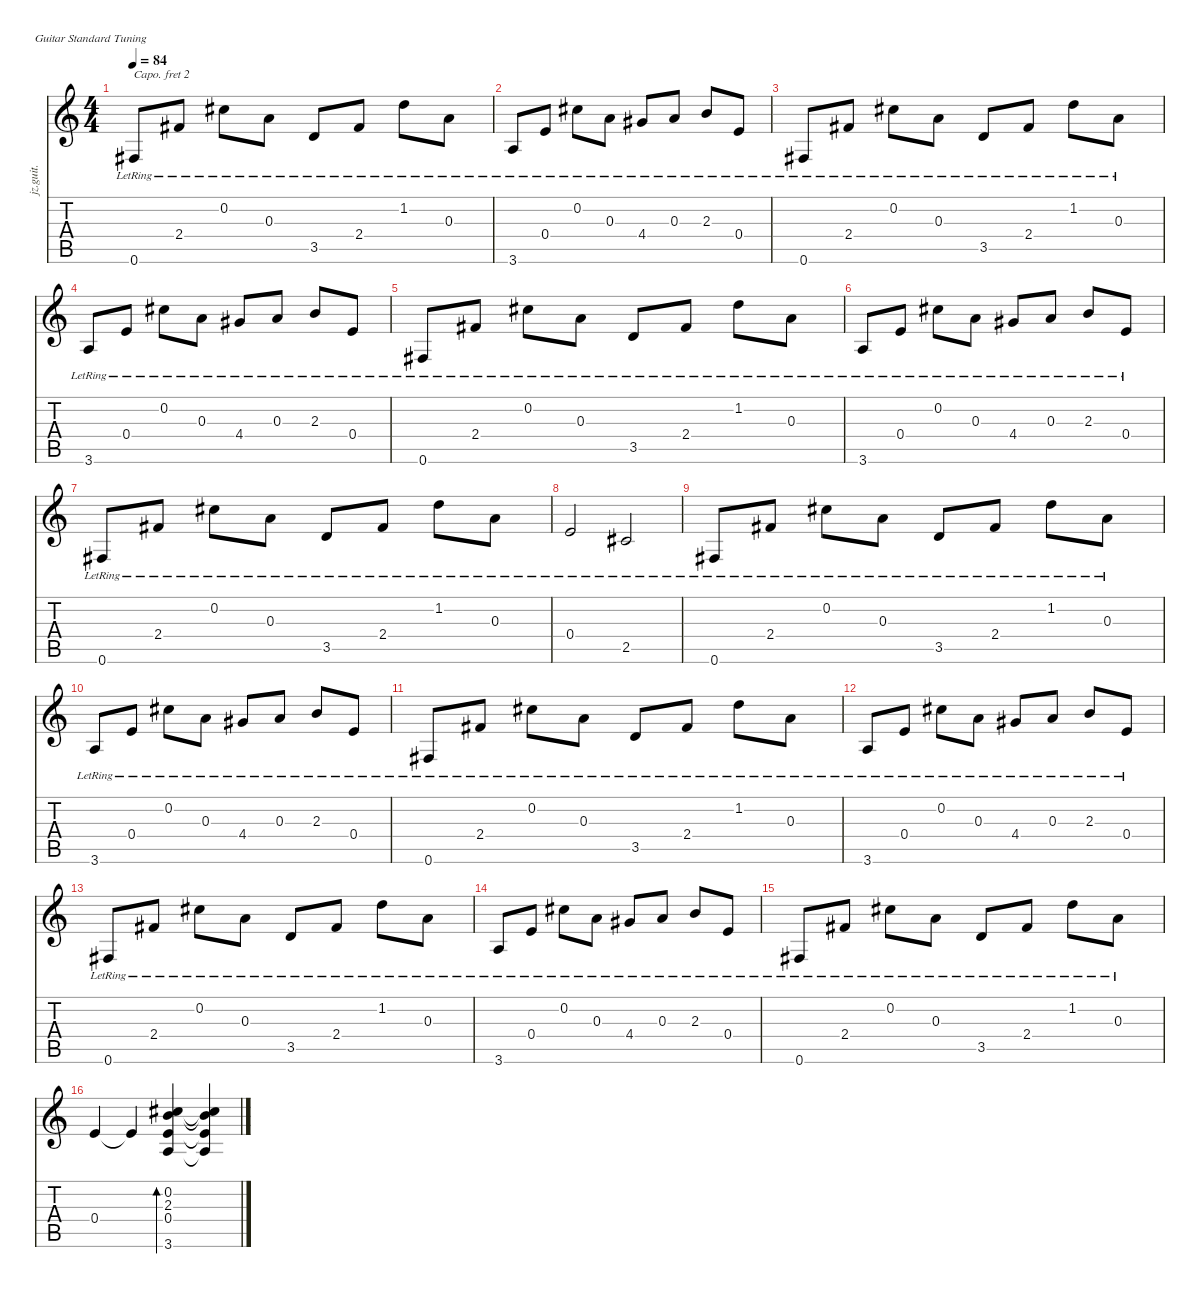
\defaultSystemsLayout 4
\hideDynamics
\bracketExtendMode nobrackets
\otherSystemsTrackNameOrientation horizontal
\track ("分解" "jz.guit.") {instrument electricguitarjazz}
\staff {score tabs}
\capo 2
\tuning (E4 B3 G3 D3 A2 E2)
\ts (4 4)
\tempo 84
\clef g2
\ks c
0.6{lr}.8{dy f} 2.4{lr}.8 0.2{lr}.8 0.3{lr}.8 3.5{lr}.8 2.4{lr}.8 1.2{lr}.8 0.3{lr}.8 |
3.6{lr}.8 0.4{lr}.8 0.2{lr}.8 0.3{lr}.8 4.4{lr}.8 0.3{lr}.8 2.3{lr}.8 0.4{lr}.8 |
0.6{lr}.8 2.4{lr}.8 0.2{lr}.8 0.3{lr}.8 3.5{lr}.8 2.4{lr}.8 1.2{lr}.8 0.3{lr}.8 |
3.6{lr}.8 0.4{lr}.8 0.2{lr}.8 0.3{lr}.8 4.4{lr}.8 0.3{lr}.8 2.3{lr}.8 0.4{lr}.8 |
0.6{lr}.8 2.4{lr}.8 0.2{lr}.8 0.3{lr}.8 3.5{lr}.8 2.4{lr}.8 1.2{lr}.8 0.3{lr}.8 |
3.6{lr}.8 0.4{lr}.8 0.2{lr}.8 0.3{lr}.8 4.4{lr}.8 0.3{lr}.8 2.3{lr}.8 0.4{lr}.8 |
0.6{lr}.8 2.4{lr}.8 0.2{lr}.8 0.3{lr}.8 3.5{lr}.8 2.4{lr}.8 1.2{lr}.8 0.3{lr}.8 |
0.4{lr}.2 2.5{lr}.2 |
0.6{lr}.8 2.4{lr}.8 0.2{lr}.8 0.3{lr}.8 3.5{lr}.8 2.4{lr}.8 1.2{lr}.8 0.3{lr}.8 |
3.6{lr}.8 0.4{lr}.8 0.2{lr}.8 0.3{lr}.8 4.4{lr}.8 0.3{lr}.8 2.3{lr}.8 0.4{lr}.8 |
0.6{lr}.8 2.4{lr}.8 0.2{lr}.8 0.3{lr}.8 3.5{lr}.8 2.4{lr}.8 1.2{lr}.8 0.3{lr}.8 |
3.6{lr}.8 0.4{lr}.8 0.2{lr}.8 0.3{lr}.8 4.4{lr}.8 0.3{lr}.8 2.3{lr}.8 0.4{lr}.8 |
0.6{lr}.8 2.4{lr}.8 0.2{lr}.8 0.3{lr}.8 3.5{lr}.8 2.4{lr}.8 1.2{lr}.8 0.3{lr}.8 |
3.6{lr}.8 0.4{lr}.8 0.2{lr}.8 0.3{lr}.8 4.4{lr}.8 0.3{lr}.8 2.3{lr}.8 0.4{lr}.8 |
0.6{lr}.8 2.4{lr}.8 0.2{lr}.8 0.3{lr}.8 3.5{lr}.8 2.4{lr}.8 1.2{lr}.8 0.3{lr}.8 |
0.4.4 0.4{t}.4 (0.2 2.3 0.4 3.6).4{bd 240} (0.2{t} 2.3{t} 0.4{t} 3.6{t}).4
